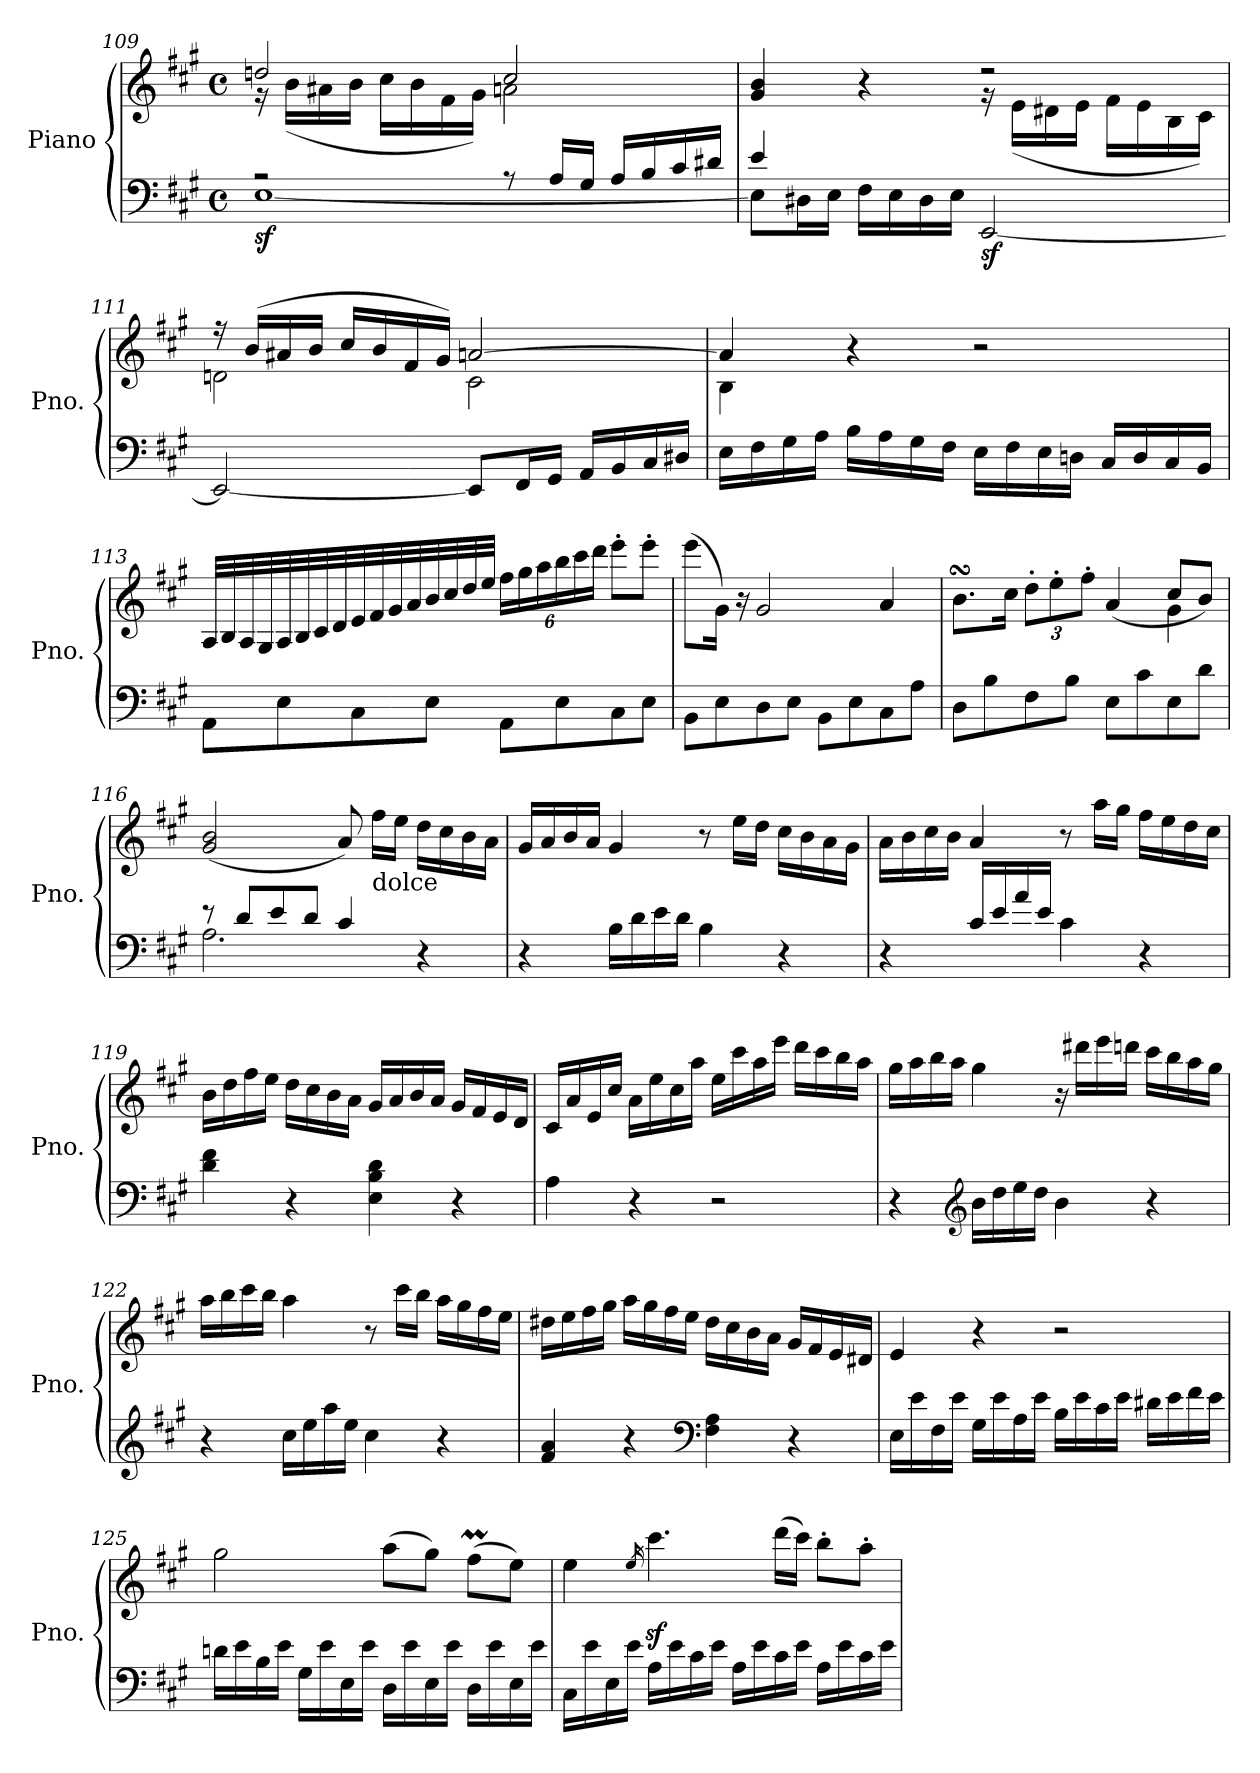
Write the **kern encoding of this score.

**kern	**kern	**dynam
*part1	*part1	*part1
*staff2	*staff1	*staff1/2
*I"Piano	*	*
*I'Pno.	*	*
*clefF4	*clefG2	*
*k[f#c#g#]	*k[f#c#g#]	*
*A:	*A:	*
*M4/4	*M4/4	*
*met(c)	*met(c)	*
=109	=109	=109
*^	*^	*
!	!	!	!	!LO:DY:b=2
2rA	[1E	2ddn/	16rg	sf
.	.	.	(<16b\LL	.
.	.	.	16a#X\	.
.	.	.	16b\JJ	.
.	.	.	16cc#\LL	.
.	.	.	16b\	.
.	.	.	16f#\	.
.	.	.	16g#\JJ)	.
8rA	.	2cc#/	2an\	.
16A/LL	.	.	.	.
16G#/JJ	.	.	.	.
16A/LL	.	.	.	.
16B/	.	.	.	.
16c#/	.	.	.	.
16d#X/JJ	.	.	.	.
!!LO:PB:g=z	!!
=110	=110	=110	=110	=110
4e/	8E\L]	4g#/ 4b/	2ryy	.
.	16D#X\L	.	.	.
.	16E\JJ	.	.	.
4ryy	16F#\LL	4r	.	.
.	16E\	.	.	.
.	16D#\	.	.	.
.	16E\JJ	.	.	.
!	!	!	!	!LO:DY:b=2
[2EE/	2ryy	2rdd	16rg	sf
.	.	.	(<16e\LL	.
.	.	.	16d#X\	.
.	.	.	16e\JJ	.
.	.	.	16f#\LL	.
.	.	.	16e\	.
.	.	.	16B\	.
.	.	.	16c#\JJ)	.
*v	*v	*	*	*
=111	=111	=111	=111
2EE/_	16r	2dn\	.
.	(>16b/LL	.	.
.	16a#X/	.	.
.	16b/JJ	.	.
.	16cc#/LL	.	.
.	16b/	.	.
.	16f#/	.	.
.	16g#/JJ)	.	.
8EE/L]	[2an/	2c#\	.
16FF#/L	.	.	.
16GG#/JJ	.	.	.
16AA/LL	.	.	.
16BB/	.	.	.
16C#/	.	.	.
16D#X/JJ	.	.	.
!!LO:LB:g=z	!!
=112	=112	=112	=112
16E\LL	4a/]	4B\	.
16F#\	.	.	.
16G#\	.	.	.
16A\JJ	.	.	.
16B\LL	4r	2.ryy	.
16A\	.	.	.
16G#\	.	.	.
16F#\JJ	.	.	.
16E\LL	2r	.	.
16F#\	.	.	.
16E\	.	.	.
16Dn\JJ	.	.	.
16C#/LL	.	.	.
16D/	.	.	.
16C#/	.	.	.
16BB/JJ	.	.	.
*	*v	*v	*
=113	=113	=113
8AA\L	32A/LLL	.
.	32B/	.
.	32A/	.
.	32G#/	.
8E\	32A/	.
.	32B/	.
.	32c#/	.
.	32d/	.
8C#\	32e/	.
.	32f#/	.
.	32g#/	.
.	32a/	.
8E\J	32b/	.
.	32cc#/	.
.	32dd/	.
.	32ee/JJJ	.
*	*Xbrackettup	*
8AA\L	24ff#\LL	.
.	24gg#\	.
.	24aa\	.
8E\	24bb\	.
.	24ccc#\	.
.	24ddd\JJ	.
8C#\	8eee'\L	.
8E\J	8eee'\J	.
!!LO:LB:g=z
=114	=114	=114
8BB\L	(>8eee\L	.
8E\	16g#\Jk)	.
.	16r	.
8D\	2g#/	.
8E\J	.	.
8BB\L	.	.
8E\	.	.
8C#\	4a/	.
8A\J	.	.
=115	=115	=115
*	*^	*
8D\L	8.bsSSS\L	2.ryy	.
8B\	.	.	.
.	16cc#\Jk	.	.
8F#\	12dd'\L	.	.
.	12ee'\	.	.
8B\J	.	.	.
.	12ff#'\J	.	.
8E\L	(>4a/	.	.
8c#\	.	.	.
8E\	8cc#/L	4g#\	.
8d\J	8b/J)	.	.
*	*v	*v	*
=116	=116	=116
*^	*	*
8re	2.A\	(<2g#/ 2b/	.
8d/L	.	.	.
8e/	.	.	.
8d/J	.	.	.
4c#/	.	8a/)	.
!	!	!LO:TX:b:t=dolce	!
.	.	16ff#\LL	.
.	.	16ee\JJ	.
4r	4ryy	16dd\LL	.
.	.	16cc#\	.
.	.	16b\	.
.	.	16a\JJ	.
*v	*v	*	*
!!LO:LB:g=z
=117	=117	=117
4r	16g#/LL	.
.	16a/	.
.	16b/	.
.	16a/JJ	.
16B\LL	4g#/	.
16d\	.	.
16e\	.	.
16d\JJ	.	.
4B\	8r	.
.	16ee\LL	.
.	16dd\JJ	.
4r	16cc#\LL	.
.	16b\	.
.	16a\	.
.	16g#\JJ	.
=118	=118	=118
4r	16a\LL	.
.	16b\	.
.	16cc#\	.
.	16b\JJ	.
16c#/LL	4a/	.
16e/	.	.
16a/	.	.
16e/JJ	.	.
4c#\	8r	.
.	16aa\LL	.
.	16gg#\JJ	.
4r	16ff#\LL	.
.	16ee\	.
.	16dd\	.
.	16cc#\JJ	.
!!LO:LB:g=z
=119	=119	=119
4d\ 4f#\	16b\LL	.
.	16dd\	.
.	16ff#\	.
.	16ee\JJ	.
4r	16dd\LL	.
.	16cc#\	.
.	16b\	.
.	16a\JJ	.
4E\ 4B\ 4d\	16g#/LL	.
.	16a/	.
.	16b/	.
.	16a/JJ	.
4r	16g#/LL	.
.	16f#/	.
.	16e/	.
.	16d/JJ	.
=120	=120	=120
4A\	16c#/LL	.
.	16a/	.
.	16e/	.
.	16cc#/JJ	.
4r	16a\LL	.
.	16ee\	.
.	16cc#\	.
.	16aa\JJ	.
2r	16ee\LL	.
.	16ccc#\	.
.	16aa\	.
.	16eee\JJ	.
.	16ddd\LL	.
.	16ccc#\	.
.	16bb\	.
.	16aa\JJ	.
!!LO:LB:g=z
=121	=121	=121
4r	16gg#\LL	.
.	16aa\	.
.	16bb\	.
.	16aa\JJ	.
*clefG2	*	*
16b\LL	4gg#\	.
16dd\	.	.
16ee\	.	.
16dd\JJ	.	.
4b\	16r	.
.	16ddd#X\LL	.
.	16eee\	.
.	16dddn\JJ	.
4r	16ccc#\LL	.
.	16bb\	.
.	16aa\	.
.	16gg#\JJ	.
=122	=122	=122
4r	16aa\LL	.
.	16bb\	.
.	16ccc#\	.
.	16bb\JJ	.
16cc#\LL	4aa\	.
16ee\	.	.
16aa\	.	.
16ee\JJ	.	.
4cc#\	8r	.
.	16ccc#\LL	.
.	16bb\JJ	.
4r	16aa\LL	.
.	16gg#\	.
.	16ff#\	.
.	16ee\JJ	.
!!LO:PB:g=z
=123	=123	=123
4f#/ 4a/	16dd#X\LL	.
.	16ee\	.
.	16ff#\	.
.	16gg#\JJ	.
4r	16aa\LL	.
.	16gg#\	.
.	16ff#\	.
.	16ee\JJ	.
*clefF4	*	*
4F#\ 4A\	16dd#\LL	.
.	16cc#\	.
.	16b\	.
.	16a\JJ	.
4r	16g#/LL	.
.	16f#/	.
.	16e/	.
.	16d#X/JJ	.
=124	=124	=124
16E\LL	4e/	.
16e\	.	.
16F#\	.	.
16e\JJ	.	.
16G#\LL	4r	.
16e\	.	.
16A\	.	.
16e\JJ	.	.
16B\LL	2r	.
16e\	.	.
16c#\	.	.
16e\JJ	.	.
16d#X\LL	.	.
16e\	.	.
16f#\	.	.
16e\JJ	.	.
!!LO:LB:g=z
=125	=125	=125
16dn\LL	2gg#\	.
16e\	.	.
16B\	.	.
16e\JJ	.	.
16G#\LL	.	.
16e\	.	.
16E\	.	.
16e\JJ	.	.
16D\LL	(>8aa\L	.
16e\	.	.
16E\	8gg#\J)	.
16e\JJ	.	.
16D\LL	(>8ff#M\L	.
16e\	.	.
16E\	8ee\J)	.
16e\JJ	.	.
=126	=126	=126
16C#\LL	4ee\	.
16e\	.	.
16E\	.	.
16e\JJ	.	.
.	16qee/	.
16A\LL	4.ccc#z<\	.
16e\	.	.
16c#\	.	.
16e\JJ	.	.
16A\LL	.	.
16e\	.	.
16c#\	(>16ddd\LL	.
16e\JJ	16ccc#\JJ)	.
16A\LL	8bb'\L	.
16e\	.	.
16c#\	8aa'\J	.
16e\JJ	.	.
=	=	=
*-	*-	*-
